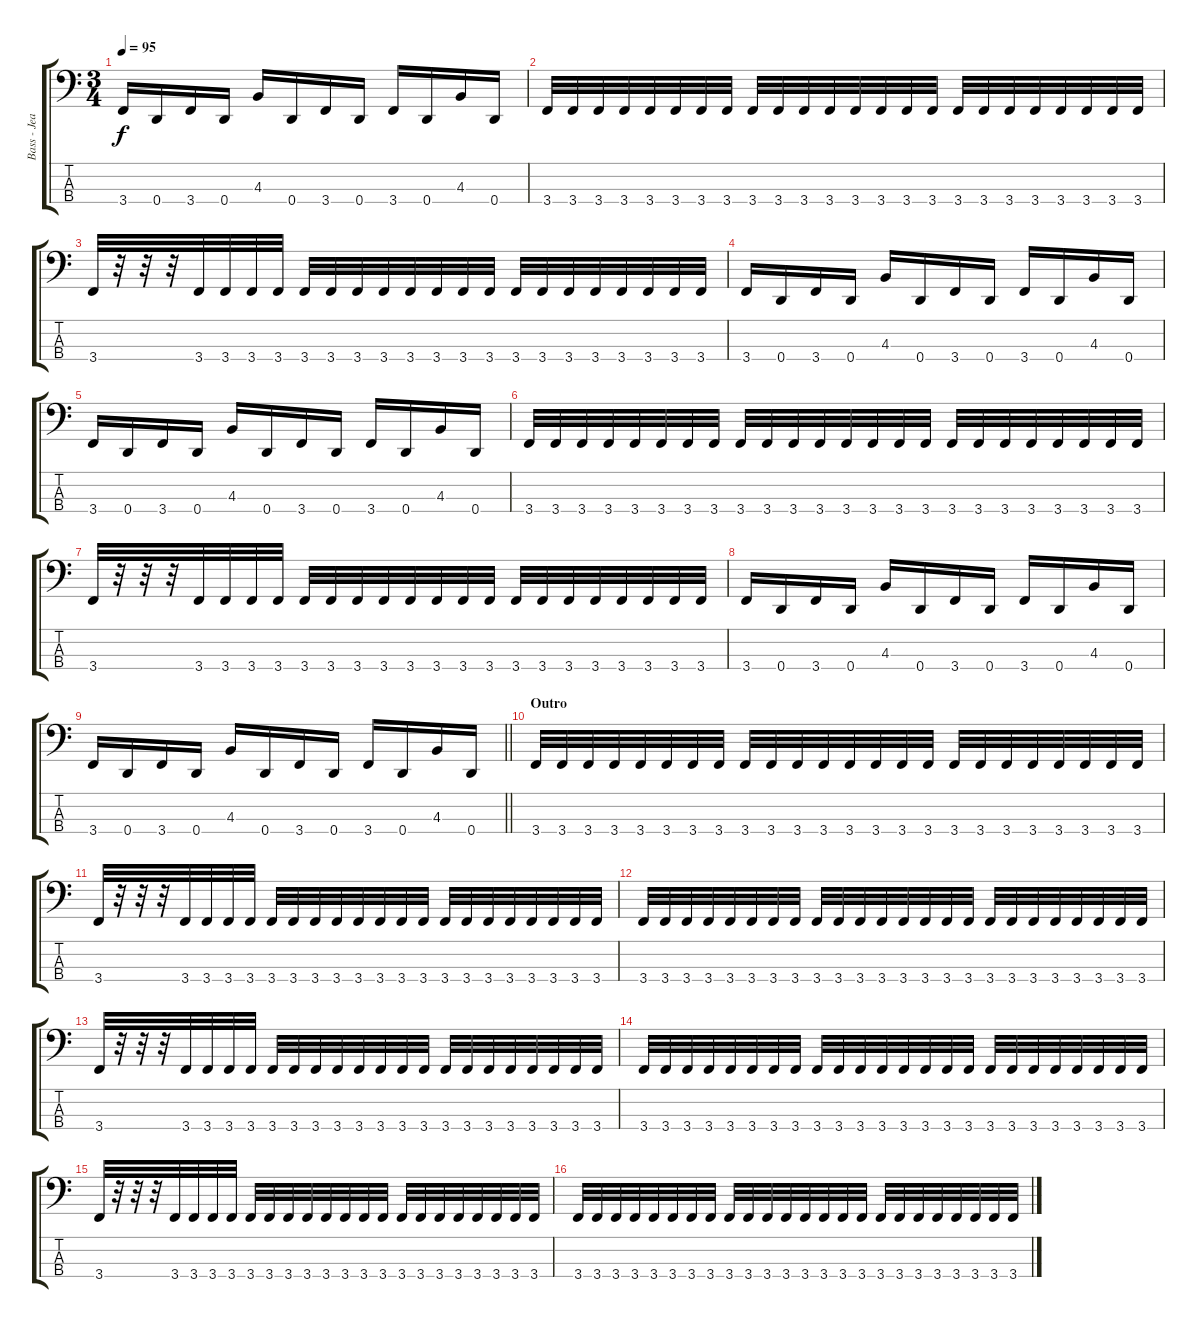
\track ("Bass - Jean Michel Labadie" "Bass - Jea") {instrument electricbasspick}
\staff {score tabs}
\tuning (F2 C2 G1 D1) {hide}
\ts (3 4)
\tempo 95
\clef f4
\ks c
3.4.16{dy f} 0.4.16 3.4.16 0.4.16 4.3.16 0.4.16 3.4.16 0.4.16 3.4.16 0.4.16 4.3.16 0.4.16 |
3.4.32 3.4.32 3.4.32 3.4.32 3.4.32 3.4.32 3.4.32 3.4.32 3.4.32 3.4.32 3.4.32 3.4.32 3.4.32 3.4.32 3.4.32 3.4.32 3.4.32 3.4.32 3.4.32 3.4.32 3.4.32 3.4.32 3.4.32 3.4.32 |
3.4.32 r.32 r.32 r.32 3.4.32 3.4.32 3.4.32 3.4.32 3.4.32 3.4.32 3.4.32 3.4.32 3.4.32 3.4.32 3.4.32 3.4.32 3.4.32 3.4.32 3.4.32 3.4.32 3.4.32 3.4.32 3.4.32 3.4.32 |
3.4.16 0.4.16 3.4.16 0.4.16 4.3.16 0.4.16 3.4.16 0.4.16 3.4.16 0.4.16 4.3.16 0.4.16 |
3.4.16 0.4.16 3.4.16 0.4.16 4.3.16 0.4.16 3.4.16 0.4.16 3.4.16 0.4.16 4.3.16 0.4.16 |
3.4.32 3.4.32 3.4.32 3.4.32 3.4.32 3.4.32 3.4.32 3.4.32 3.4.32 3.4.32 3.4.32 3.4.32 3.4.32 3.4.32 3.4.32 3.4.32 3.4.32 3.4.32 3.4.32 3.4.32 3.4.32 3.4.32 3.4.32 3.4.32 |
3.4.32 r.32 r.32 r.32 3.4.32 3.4.32 3.4.32 3.4.32 3.4.32 3.4.32 3.4.32 3.4.32 3.4.32 3.4.32 3.4.32 3.4.32 3.4.32 3.4.32 3.4.32 3.4.32 3.4.32 3.4.32 3.4.32 3.4.32 |
3.4.16 0.4.16 3.4.16 0.4.16 4.3.16 0.4.16 3.4.16 0.4.16 3.4.16 0.4.16 4.3.16 0.4.16 |
\barLineRight lightlight
3.4.16 0.4.16 3.4.16 0.4.16 4.3.16 0.4.16 3.4.16 0.4.16 3.4.16 0.4.16 4.3.16 0.4.16 |
\section ("" "Outro")
3.4.32 3.4.32 3.4.32 3.4.32 3.4.32 3.4.32 3.4.32 3.4.32 3.4.32 3.4.32 3.4.32 3.4.32 3.4.32 3.4.32 3.4.32 3.4.32 3.4.32 3.4.32 3.4.32 3.4.32 3.4.32 3.4.32 3.4.32 3.4.32 |
3.4.32 r.32 r.32 r.32 3.4.32 3.4.32 3.4.32 3.4.32 3.4.32 3.4.32 3.4.32 3.4.32 3.4.32 3.4.32 3.4.32 3.4.32 3.4.32 3.4.32 3.4.32 3.4.32 3.4.32 3.4.32 3.4.32 3.4.32 |
3.4.32 3.4.32 3.4.32 3.4.32 3.4.32 3.4.32 3.4.32 3.4.32 3.4.32 3.4.32 3.4.32 3.4.32 3.4.32 3.4.32 3.4.32 3.4.32 3.4.32 3.4.32 3.4.32 3.4.32 3.4.32 3.4.32 3.4.32 3.4.32 |
3.4.32 r.32 r.32 r.32 3.4.32 3.4.32 3.4.32 3.4.32 3.4.32 3.4.32 3.4.32 3.4.32 3.4.32 3.4.32 3.4.32 3.4.32 3.4.32 3.4.32 3.4.32 3.4.32 3.4.32 3.4.32 3.4.32 3.4.32 |
3.4.32 3.4.32 3.4.32 3.4.32 3.4.32 3.4.32 3.4.32 3.4.32 3.4.32 3.4.32 3.4.32 3.4.32 3.4.32 3.4.32 3.4.32 3.4.32 3.4.32 3.4.32 3.4.32 3.4.32 3.4.32 3.4.32 3.4.32 3.4.32 |
3.4.32 r.32 r.32 r.32 3.4.32 3.4.32 3.4.32 3.4.32 3.4.32 3.4.32 3.4.32 3.4.32 3.4.32 3.4.32 3.4.32 3.4.32 3.4.32 3.4.32 3.4.32 3.4.32 3.4.32 3.4.32 3.4.32 3.4.32 |
3.4.32 3.4.32 3.4.32 3.4.32 3.4.32 3.4.32 3.4.32 3.4.32 3.4.32 3.4.32 3.4.32 3.4.32 3.4.32 3.4.32 3.4.32 3.4.32 3.4.32 3.4.32 3.4.32 3.4.32 3.4.32 3.4.32 3.4.32 3.4.32
